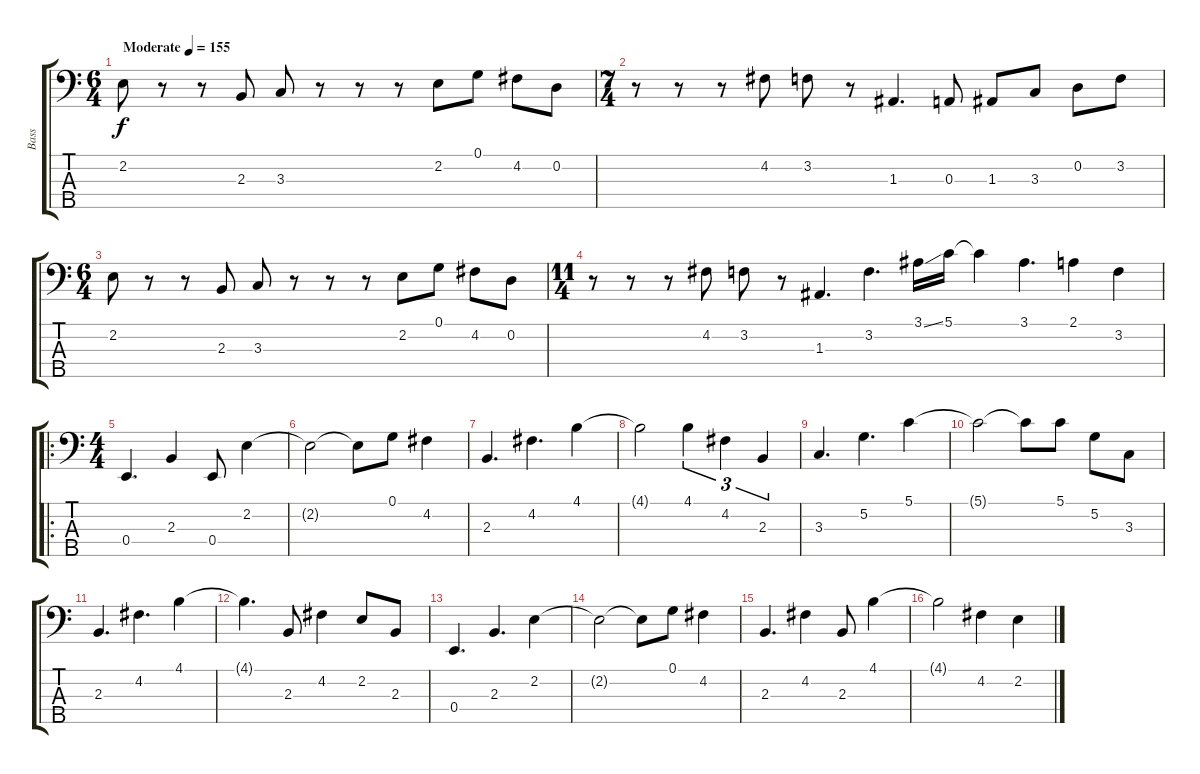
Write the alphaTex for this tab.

\track ("Bass" "Bass") {instrument electricbassfinger}
\staff {score tabs}
\tuning (G2 D2 A1 E1 B0) {hide}
\ts (6 4)
\tempo (155 "Moderate")
\clef f4
\ks c
2.2.8{dy f instrument electricbassfinger} r.8 r.8 2.3.8 3.3.8 r.8 r.8 r.8 2.2.8 0.1.8 4.2.8 0.2.8 |
\ts (7 4)
r.8 r.8 r.8 4.2.8 3.2.8 r.8 1.3.4{d} 0.3.8 1.3.8 3.3.8 0.2.8 3.2.8 |
\ts (6 4)
2.2.8 r.8 r.8 2.3.8 3.3.8 r.8 r.8 r.8 2.2.8 0.1.8 4.2.8 0.2.8 |
\ts (11 4)
r.8 r.8 r.8 4.2.8 3.2.8 r.8 1.3.4{d} 3.2.4{d} 3.1{ss}.16 5.1.16 5.1{t}.4 3.1.4{d} 2.1.4 3.2.4 |
\ro
\ts (4 4)
0.4.4{d} 2.3.4 0.4.8 2.2.4 |
2.2{t}.2 2.2{t}.8 0.1.8 4.2.4 |
2.3.4{d} 4.2.4{d} 4.1.4 |
4.1{t}.2 4.1.4{tu (3 2)} 4.2.4{tu (3 2)} 2.3.4{tu (3 2)} |
3.3.4{d} 5.2.4{d} 5.1.4 |
5.1{t}.2 5.1{t}.8 5.1.8 5.2.8 3.3.8 |
2.3.4{d} 4.2.4{d} 4.1.4 |
4.1{t}.4{d} 2.3.8 4.2.4 2.2.8 2.3.8 |
0.4.4{d} 2.3.4{d} 2.2.4 |
2.2{t}.2 2.2{t}.8 0.1.8 4.2.4 |
2.3.4{d} 4.2.4 2.3.8 4.1.4 |
4.1{t}.2 4.2.4 2.2.4
